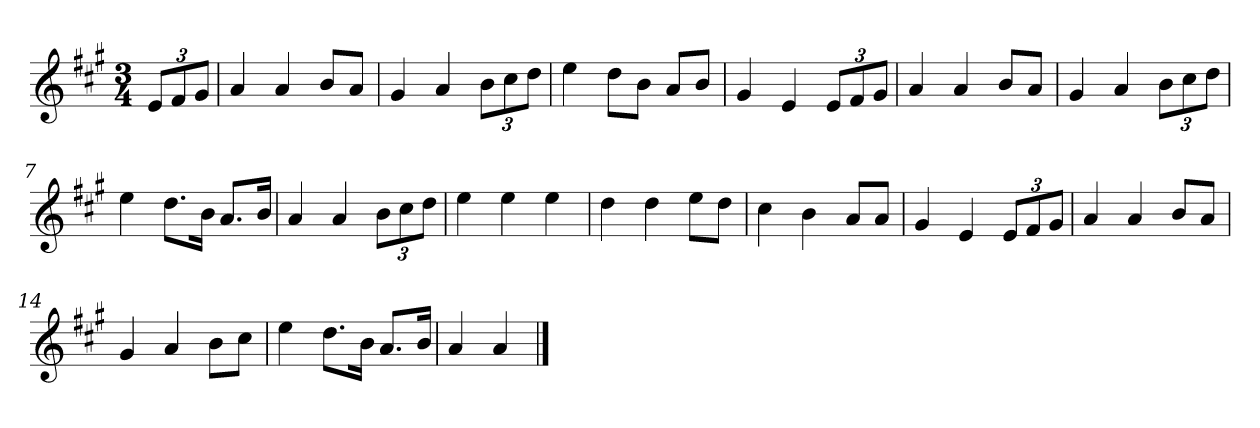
**kern
*part1
*staff1
*clefG2
*k[f#c#g#]
*A:
*M3/4
=
12e/L
12f#/
12g#/J
=1
4a
4a
8b/L
8a/J
=2
4g#
4a
12b\L
12cc#\
12dd\J
=3
4ee
8dd\L
8b\J
8a/L
8b/J
=4
4g#
4e
12e/L
12f#/
12g#/J
=5
4a
4a
8b/L
8a/J
=6
4g#
4a
12b\L
12cc#\
12dd\J
=7
4ee
8.dd\L
16b\Jk
8.a/L
16b/Jk
=8
4a
4a
12b\L
12cc#\
12dd\J
=9
4ee
4ee
4ee
=10
4dd
4dd
8ee\L
8dd\J
=11
4cc#
4b
8a/L
8a/J
=12
4g#
4e
12e/L
12f#/
12g#/J
=13
4a
4a
8b/L
8a/J
=14
4g#
4a
8b\L
8cc#\J
=15
4ee
8.dd\L
16b\Jk
8.a/L
16b/Jk
=16
4a
4a
==
*-
